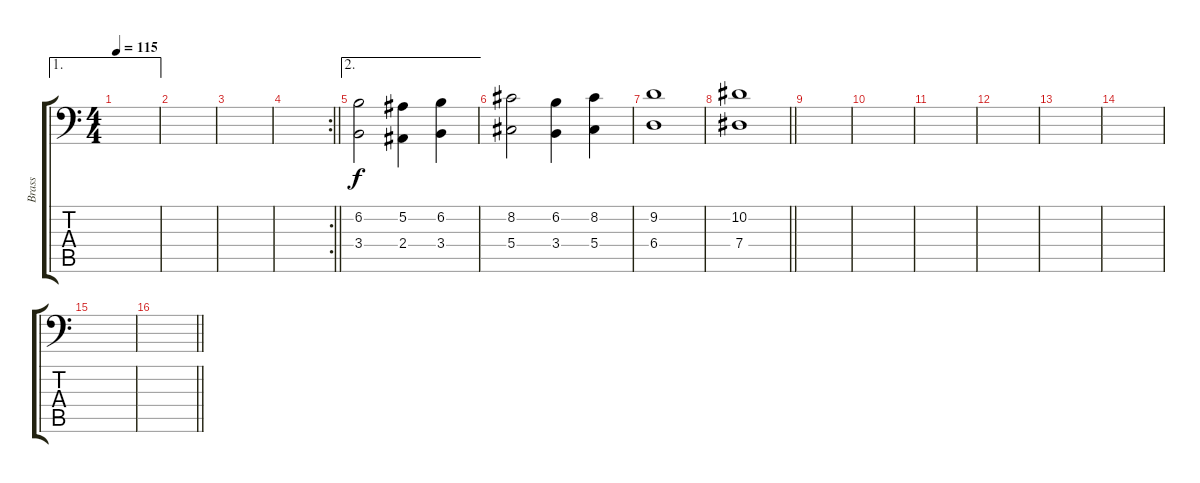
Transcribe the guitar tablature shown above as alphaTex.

\track ("Brass" "Brass") {instrument tuba}
\staff {score tabs}
\tuning (Bb3 F3 Db3 Ab2 Eb2 Bb1) {hide}
\ae 1
\ts (4 4)
\tempo 115
\clef f4
\ks c
|
|
|
\rc 2
\barLineRight lightlight
|
\ae 2
(6.2 3.4).2 (5.2 2.4).4 (6.2 3.4).4 |
(8.2 5.4).2 (6.2 3.4).4 (8.2 5.4).4 |
(9.2 6.4).1 |
\barLineRight lightlight
(10.2 7.4).1 |
|
|
|
|
|
|
|
\barLineRight lightlight
